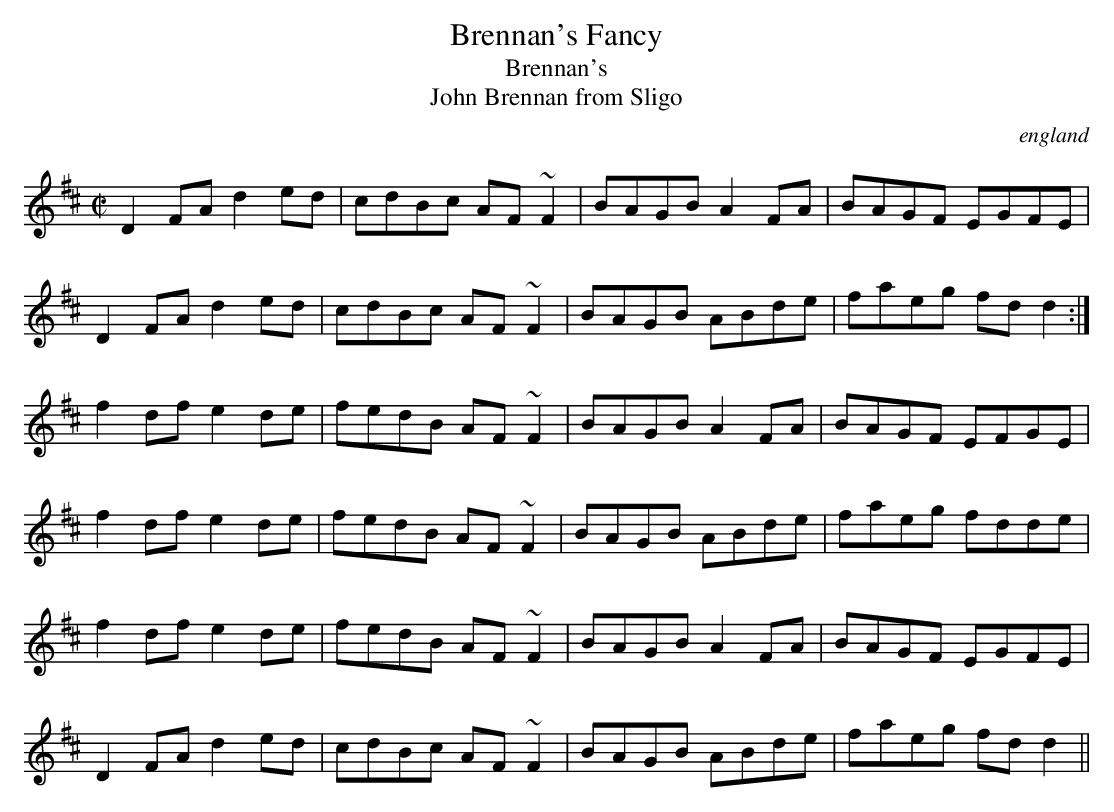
X:1
T:Brennan's Fancy
T:Brennan's
T:John Brennan from Sligo
O:england
M:C|
K:D
D2FA d2ed|cdBc AF~F2|BAGB A2FA|BAGF EGFE|
D2FA d2ed|cdBc AF~F2|BAGB ABde|faeg fdd2:|
f2df e2de|fedB AF~F2|BAGB A2FA|BAGF EFGE|
f2df e2de|fedB AF~F2|BAGB ABde|faeg fdde|
f2df e2de|fedB AF~F2|BAGB A2FA|BAGF EGFE|
D2FA d2ed|cdBc AF~F2|BAGB ABde|faeg fdd2||
